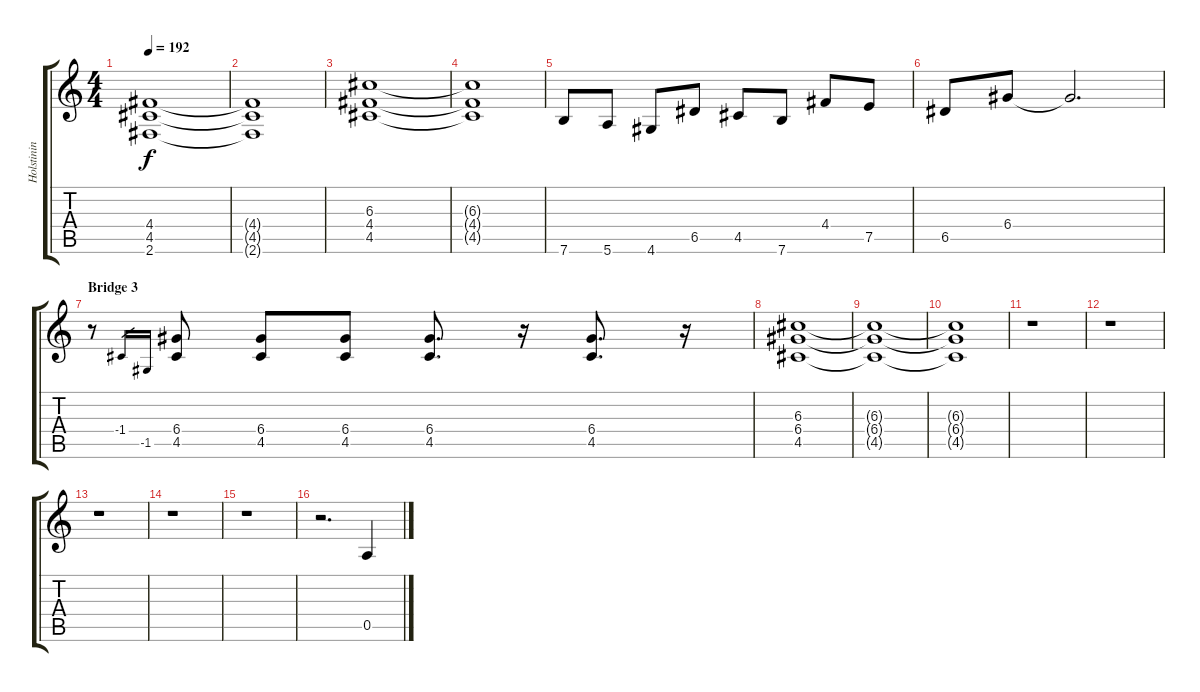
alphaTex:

\track ("Holstinin 1" "Holstinin ") {instrument overdrivenguitar}
\staff {score tabs}
\tuning (E4 B3 G3 D3 A2 E2) {hide}
\ts (4 4)
\tempo 192
\clef g2
\ks c
(4.4 4.5 2.6).1{dy f} |
(4.4{t} 4.5{t} 2.6{t}).1 |
(6.3 4.4 4.5).1 |
(6.3{t} 4.4{t} 4.5{t}).1 |
7.6.8 5.6.8 4.6.8 6.5.8 4.5.8 7.6.8 4.4.8 7.5.8 |
6.5.8 6.4.8 6.4{t}.2{d} |
\section ("" "Bridge 3")
r.8 -1.4.16{gr} -1.5.16{gr} (6.4 4.5).8 (6.4 4.5).8 (6.4 4.5).8 (6.4 4.5).8{d} r.16 (6.4 4.5).8{d} r.16 |
(6.3 6.4 4.5).1 |
(6.3{t} 6.4{t} 4.5{t}).1{volume 0} |
(6.3{t} 6.4{t} 4.5{t}).1 |
r.1 |
r.1 |
r.1 |
r.1 |
r.1 |
r.2{d volume 12} 0.5{ss}.4
